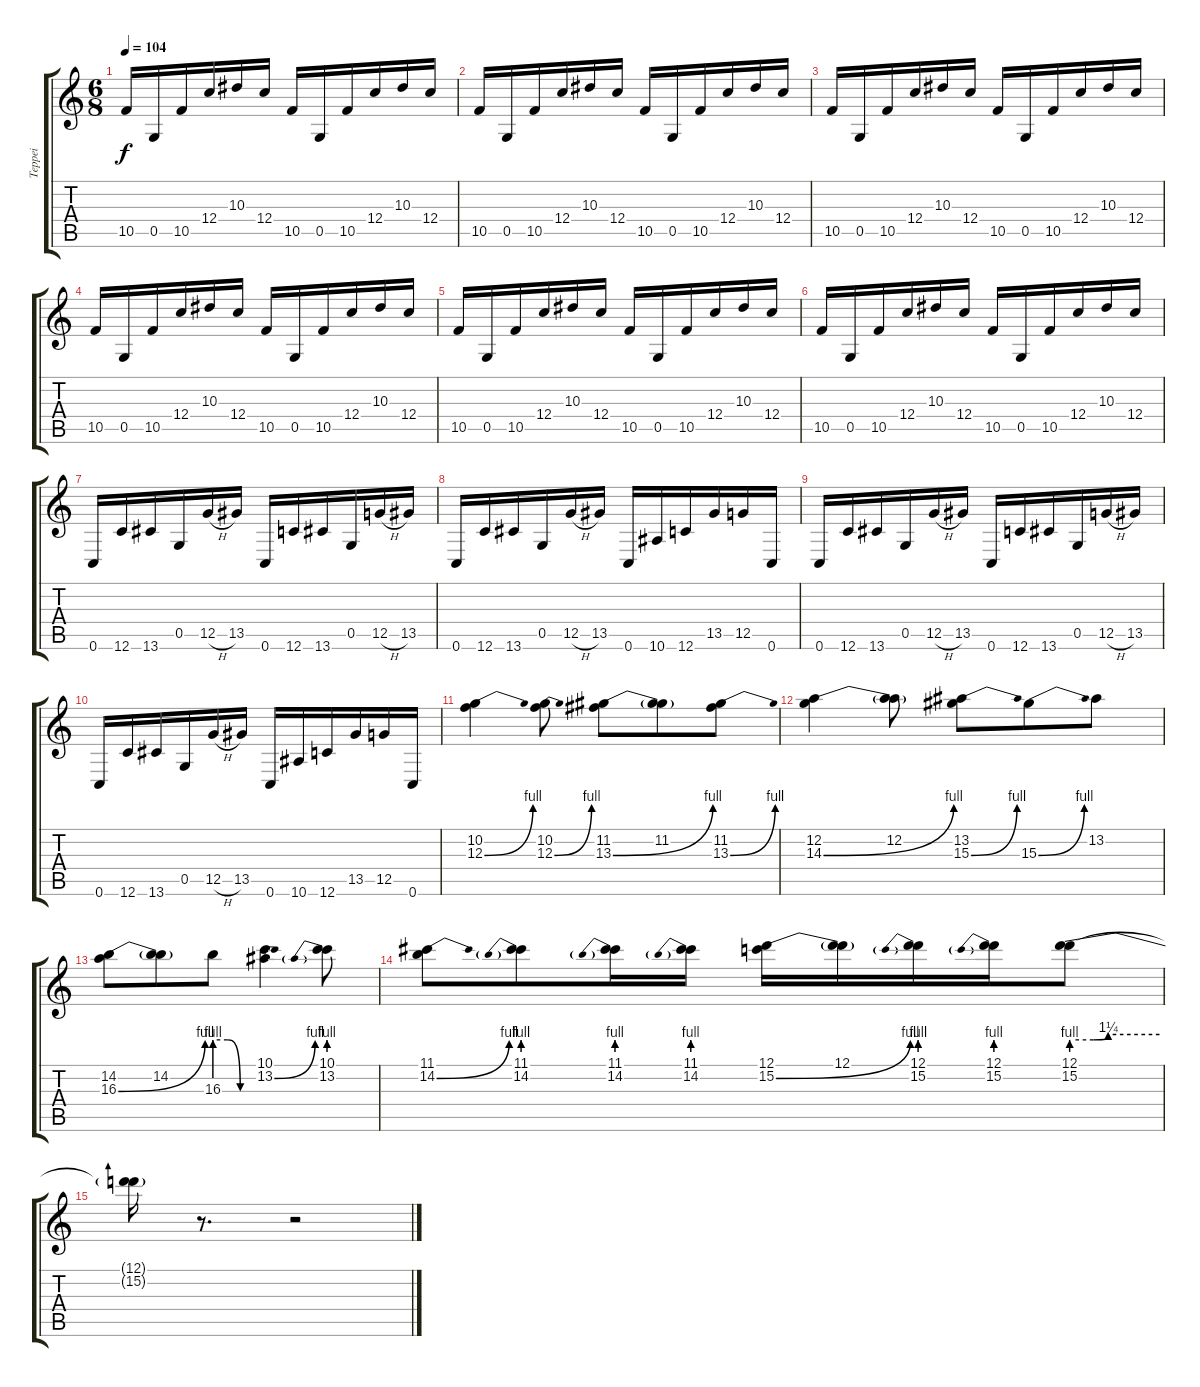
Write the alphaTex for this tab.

\track ("Teppei" "Teppei") {instrument overdrivenguitar}
\staff {score tabs}
\tuning (D4 A3 F3 C3 G2 C2) {hide}
\ts (6 8)
\tempo 104
\clef g2
\ks c
10.5.16{dy f} 0.5.16 10.5.16 12.4.16 10.3.16 12.4.16 10.5.16 0.5.16 10.5.16 12.4.16 10.3.16 12.4.16 |
10.5.16 0.5.16 10.5.16 12.4.16 10.3.16 12.4.16 10.5.16 0.5.16 10.5.16 12.4.16 10.3.16 12.4.16 |
10.5.16 0.5.16 10.5.16 12.4.16 10.3.16 12.4.16 10.5.16 0.5.16 10.5.16 12.4.16 10.3.16 12.4.16 |
10.5.16 0.5.16 10.5.16 12.4.16 10.3.16 12.4.16 10.5.16 0.5.16 10.5.16 12.4.16 10.3.16 12.4.16 |
10.5.16 0.5.16 10.5.16 12.4.16 10.3.16 12.4.16 10.5.16 0.5.16 10.5.16 12.4.16 10.3.16 12.4.16 |
10.5.16 0.5.16 10.5.16 12.4.16 10.3.16 12.4.16 10.5.16 0.5.16 10.5.16 12.4.16 10.3.16 12.4.16 |
0.6.16 12.6.16 13.6.16 0.5.16 12.5{h}.16 13.5.16 0.6.16 12.6.16 13.6.16 0.5.16 12.5{h}.16 13.5.16 |
0.6.16 12.6.16 13.6.16 0.5.16 12.5{h}.16 13.5.16 0.6.16 10.6.16 12.6.16 13.5.16 12.5.16 0.6.16 |
0.6.16 12.6.16 13.6.16 0.5.16 12.5{h}.16 13.5.16 0.6.16 12.6.16 13.6.16 0.5.16 12.5{h}.16 13.5.16 |
0.6.16 12.6.16 13.6.16 0.5.16 12.5{h}.16 13.5.16 0.6.16 10.6.16 12.6.16 13.5.16 12.5.16 0.6.16 |
(10.2 12.3{be (bend 0 0 60 4)}).4 (10.2 12.3{be (bend 0 0 60 4)}).8 (11.2 13.3{be (bend 0 0 60 4)}).8 (11.2 13.3{t}).8 (11.2 13.3{be (bend 0 0 60 4)}).8 |
(12.2 14.3{be (bend 0 0 60 4)}).4 (12.2 14.3{t}).8 (13.2 15.3{be (bend 0 0 60 4)}).8 15.3{be (bend 0 0 60 4)}.8 13.2.8 |
(14.2 16.3{be (bend 0 0 60 4)}).8 (14.2 16.3{t}).8 16.3{be (custom 0 4 20 4 40 0 60 0)}.8 (10.1 13.2{be (bend 0 0 60 4)}).4 (10.1 13.2{be (prebend 0 4 60 4)}).8 |
(11.1 14.2{be (bend 0 0 60 4)}).8 (11.1 14.2{be (prebend 0 4 60 4)}).8 (11.1 14.2{be (prebend 0 4 60 4)}).16 (11.1 14.2{be (prebend 0 4 60 4)}).16 (12.1 15.2{be (bend 0 0 60 4)}).16 (12.1 15.2{t}).16 (12.1 15.2{be (prebend 0 4 60 4)}).16 (12.1 15.2{be (prebend 0 4 60 4)}).16 (12.1 15.2{be (custom 0 4 15 4 25 5 60 5)}).8 |
(12.1{t} 15.2{t}).16 r.8{d} r.2
